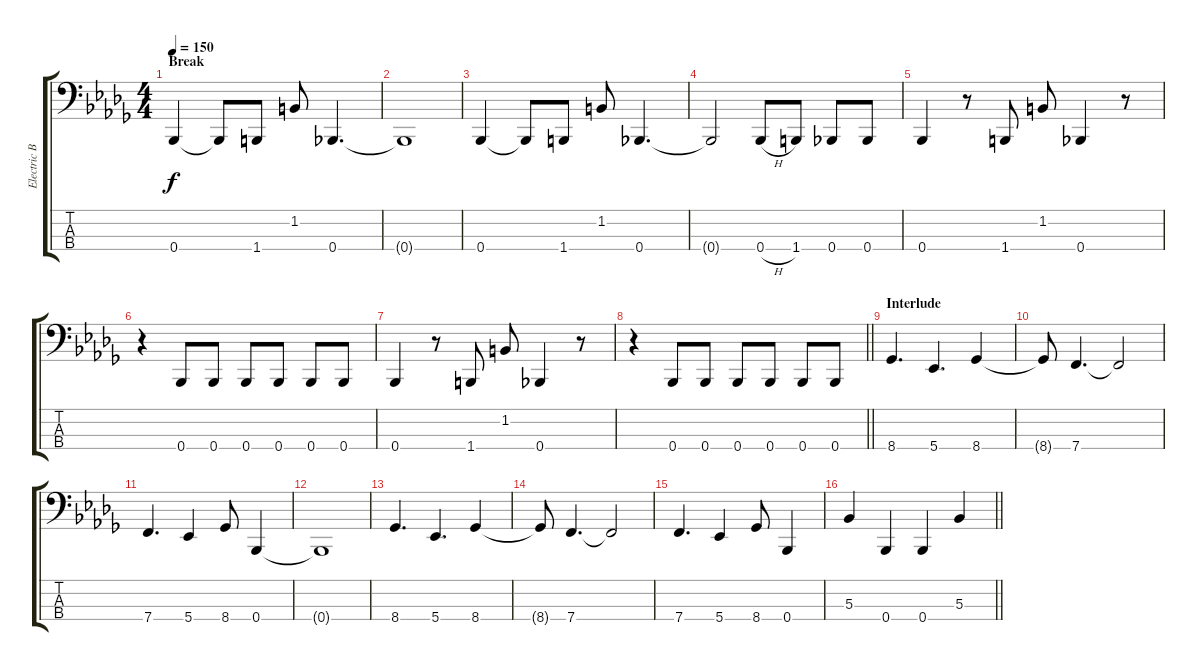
\track ("Electric Bass" "Electric B") {instrument electricbasspick}
\staff {score tabs}
\tuning (Eb2 Bb1 F1 Bb0) {hide}
\ts (4 4)
\section ("" "Break")
\tempo 150
\clef f4
\ks bbminor
0.4.4{dy f} 0.4{t}.8 1.4.8 1.2.8 0.4.4{d} |
0.4{t}.1 |
0.4.4 0.4{t}.8 1.4.8 1.2.8 0.4.4{d} |
0.4{t}.2 0.4{h}.8 1.4.8 0.4.8 0.4.8 |
0.4.4 r.8 1.4.8 1.2.8 0.4.4 r.8 |
r.4 0.4.8 0.4.8 0.4.8 0.4.8 0.4.8 0.4.8 |
0.4.4 r.8 1.4.8 1.2.8 0.4.4 r.8 |
\barLineRight lightlight
r.4 0.4.8 0.4.8 0.4.8 0.4.8 0.4.8 0.4.8 |
\section ("" "Interlude")
8.4.4{d} 5.4.4{d} 8.4.4 |
8.4{t}.8 7.4.4{d} 7.4{t}.2 |
7.4.4{d} 5.4.4 8.4.8 0.4.4 |
0.4{t}.1 |
8.4.4{d} 5.4.4{d} 8.4.4 |
8.4{t}.8 7.4.4{d} 7.4{t}.2 |
7.4.4{d} 5.4.4 8.4.8 0.4.4 |
\barLineRight lightlight
5.3.4 0.4.4 0.4.4 5.3.4
